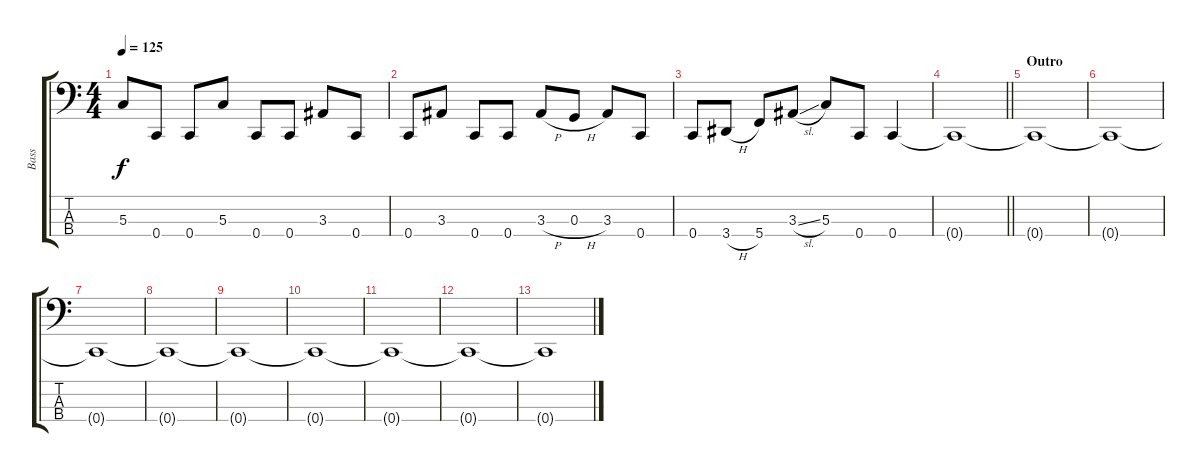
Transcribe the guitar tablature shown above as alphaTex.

\track ("Bass" "Bass") {instrument electricbasspick}
\staff {score tabs}
\tuning (F2 C2 G1 C1) {hide}
\ts (4 4)
\tempo 125
\clef f4
\ks c
5.3.8{dy f} 0.4.8 0.4.8 5.3.8 0.4.8 0.4.8 3.3.8 0.4.8 |
0.4.8 3.3.8 0.4.8 0.4.8 3.3{h}.8 0.3{h}.8 3.3.8 0.4.8 |
0.4.8 3.4{h}.8 5.4.8 3.3{sl}.8 5.3.8 0.4.8 0.4.4 |
\barLineRight lightlight
0.4{t}.1{volume 9} |
\section ("" "Outro")
0.4{t}.1 |
0.4{t}.1 |
0.4{t}.1 |
0.4{t}.1 |
0.4{t}.1 |
0.4{t}.1 |
0.4{t}.1 |
0.4{t}.1 |
0.4{t}.1
